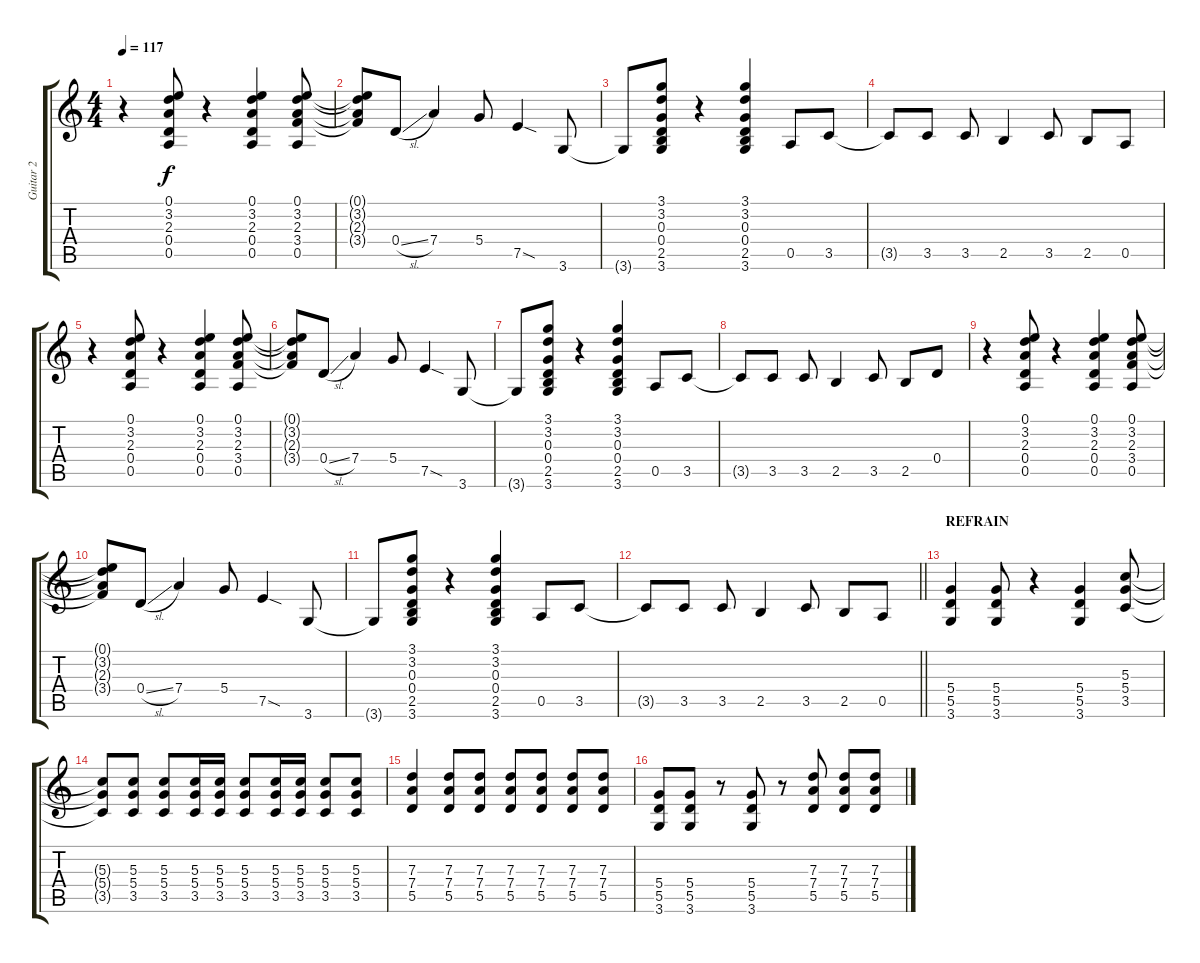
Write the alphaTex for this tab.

\track ("Guitar 2" "Guitar 2") {instrument overdrivenguitar}
\staff {score tabs}
\tuning (E4 B3 G3 D3 A2 E2) {hide}
\ts (4 4)
\tempo 117
\clef g2
\ks c
r.4{dy f} (0.1 3.2 2.3 0.4 0.5).8 r.4 (0.1 3.2 2.3 0.4 0.5).4 (0.1 3.2 2.3 3.4 0.5).8 |
(0.1{t} 3.2{t} 2.3{t} 3.4{t}).8 0.4{sl}.8 7.4.4 5.4.8 7.5{sod}.4 3.6.8 |
3.6{t}.8 (3.1 3.2 0.3 0.4 2.5 3.6).8 r.4 (3.1 3.2 0.3 0.4 2.5 3.6).4 0.5.8 3.5.8 |
3.5{t}.8 3.5.8 3.5.8 2.5.4 3.5.8 2.5.8 0.5.8 |
r.4 (0.1 3.2 2.3 0.4 0.5).8 r.4 (0.1 3.2 2.3 0.4 0.5).4 (0.1 3.2 2.3 3.4 0.5).8 |
(0.1{t} 3.2{t} 2.3{t} 3.4{t}).8 0.4{sl}.8 7.4.4 5.4.8 7.5{sod}.4 3.6.8 |
3.6{t}.8 (3.1 3.2 0.3 0.4 2.5 3.6).8 r.4 (3.1 3.2 0.3 0.4 2.5 3.6).4 0.5.8 3.5.8 |
3.5{t}.8 3.5.8 3.5.8 2.5.4 3.5.8 2.5.8 0.4.8 |
r.4 (0.1 3.2 2.3 0.4 0.5).8 r.4 (0.1 3.2 2.3 0.4 0.5).4 (0.1 3.2 2.3 3.4 0.5).8 |
(0.1{t} 3.2{t} 2.3{t} 3.4{t}).8 0.4{sl}.8 7.4.4 5.4.8 7.5{sod}.4 3.6.8 |
3.6{t}.8 (3.1 3.2 0.3 0.4 2.5 3.6).8 r.4 (3.1 3.2 0.3 0.4 2.5 3.6).4 0.5.8 3.5.8 |
\barLineRight lightlight
3.5{t}.8 3.5.8 3.5.8 2.5.4 3.5.8 2.5.8 0.5.8 |
\section ("" "REFRAIN")
(5.4 5.5 3.6).4 (5.4 5.5 3.6).8 r.4 (5.4 5.5 3.6).4 (5.3 5.4 3.5).8 |
(5.3{t} 5.4{t} 3.5{t}).8 (5.3 5.4 3.5).8 (5.3 5.4 3.5).8 (5.3 5.4 3.5).16 (5.3 5.4 3.5).16 (5.3 5.4 3.5).8 (5.3 5.4 3.5).16 (5.3 5.4 3.5).16 (5.3 5.4 3.5).8 (5.3 5.4 3.5).8 |
(7.3 7.4 5.5).4 (7.3 7.4 5.5).8 (7.3 7.4 5.5).8 (7.3 7.4 5.5).8 (7.3 7.4 5.5).8 (7.3 7.4 5.5).8 (7.3 7.4 5.5).8 |
(5.4 5.5 3.6).8 (5.4 5.5 3.6).8 r.8 (5.4 5.5 3.6).8 r.8 (7.3 7.4 5.5).8 (7.3 7.4 5.5).8 (7.3 7.4 5.5).8
